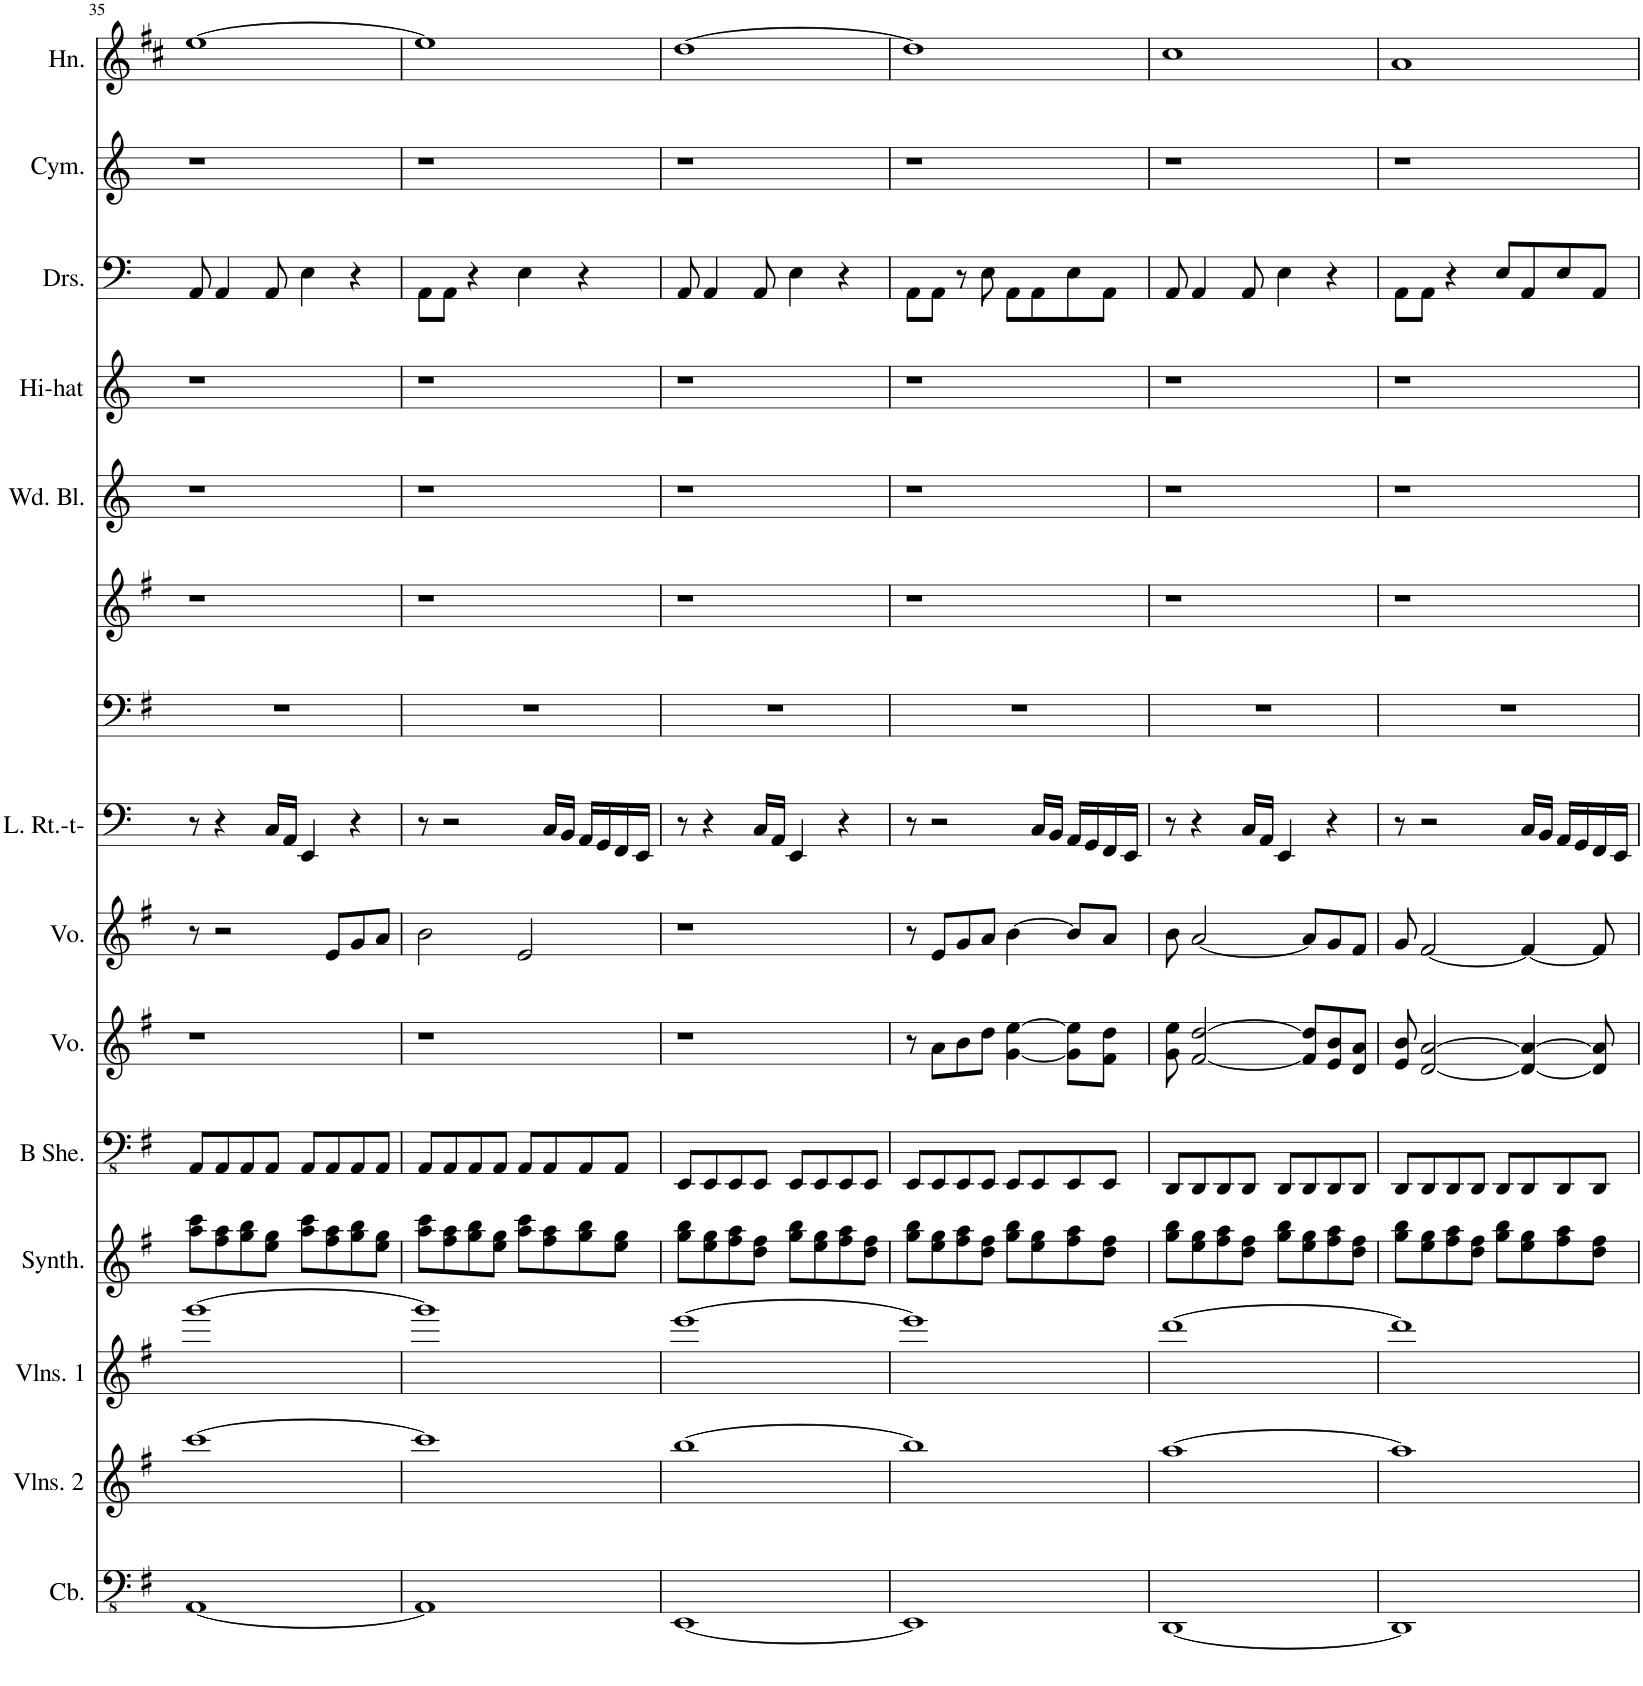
**kern	**kern	**kern	**kern	**kern	**kern	**kern	**kern	**kern	**kern	**kern	**kern	**kern	**kern	**kern
*part14	*part13	*part12	*part11	*part10	*part9	*part8	*part7	*part6	*part6	*part5	*part4	*part3	*part2	*part1
*staff15	*staff14	*staff13	*staff12	*staff11	*staff10	*staff9	*staff8	*staff7	*staff6	*staff5	*staff4	*staff3	*staff2	*staff1
*I"Double Bass	*I"Violins 2	*I"Violins 1	*I"Keyboard Synthesizer	*I"Bass Sheng	*I"Voice	*I"Voice	*I"Low Roto-toms	*I"Piano	*	*I"Wood Blocks	*I"Hi-hat	*I"Drumset	*I"Cymbal	*I"Horn
*	*I'Vlns. 2	*I'Vlns. 1	*I'Synth.	*I'B She.	*I'Vo.	*I'Vo.	*I'L. Rt.-t-	*I'Pno	*	*I'Wd. Bl.	*I'Hi-hat	*I'Drs.	*I'Cym.	*I'Hn.
!!LO:PB:g=z
*clefFv4	*clefG2	*clefG2	*clefG2	*clefFv4	*clefG2	*clefG2	*clefF4	*clefF4	*clefG2	*clefG2	*clefG2	*clefF4	*clefG2	*clefG2
*Trd7c12	*	*	*	*	*	*	*	*	*	*	*	*	*	*Trd4c7
*k[f#]	*k[f#]	*k[f#]	*k[f#]	*k[f#]	*k[f#]	*k[f#]	*k[]	*k[f#]	*k[f#]	*k[]	*k[]	*k[]	*k[]	*k[f#c#]
*M4/4	*M4/4	*M4/4	*M4/4	*M4/4	*M4/4	*M4/4	*M4/4	*M4/4	*M4/4	*M4/4	*M4/4	*M4/4	*M4/4	*M4/4
=35	=35	=35	=35	=35	=35	=35	=35	=35	=35	=35	=35	=35	=35	=35
[1AAA	[1ccc	[1ggg	8aa\ 8ccc\L	8AAA/L	1r	8r	8r	1r	1r	1r	1r	8RAA/	1r	[1ee
.	.	.	8ff#\ 8aa\	8AAA/	.	2r	4r	.	.	.	.	4RAA/	.	.
.	.	.	8gg\ 8bb\	8AAA/	.	.	.	.	.	.	.	.	.	.
.	.	.	8ee\ 8gg\J	8AAA/J	.	.	16C/LL	.	.	.	.	8RAA/	.	.
.	.	.	.	.	.	.	16AA/JJ	.	.	.	.	.	.	.
.	.	.	8aa\ 8ccc\L	8AAA/L	.	.	4EE/	.	.	.	.	4RE\	.	.
.	.	.	8ff#\ 8aa\	8AAA/	.	8e/L	.	.	.	.	.	.	.	.
.	.	.	8gg\ 8bb\	8AAA/	.	8g/	4r	.	.	.	.	4r	.	.
.	.	.	8ee\ 8gg\J	8AAA/J	.	8a/J	.	.	.	.	.	.	.	.
=36	=36	=36	=36	=36	=36	=36	=36	=36	=36	=36	=36	=36	=36	=36
1AAA]	1ccc]	1ggg]	8aa\ 8ccc\L	8AAA/L	1r	2b\	8r	1r	1r	1r	1r	8RAA\L	1r	1ee]
.	.	.	8ff#\ 8aa\	8AAA/	.	.	2r	.	.	.	.	8RAA\J	.	.
.	.	.	8gg\ 8bb\	8AAA/	.	.	.	.	.	.	.	4r	.	.
.	.	.	8ee\ 8gg\J	8AAA/J	.	.	.	.	.	.	.	.	.	.
.	.	.	8aa\ 8ccc\L	8AAA/L	.	2e/	.	.	.	.	.	4RE\	.	.
.	.	.	8ff#\ 8aa\	8AAA/	.	.	16C/LL	.	.	.	.	.	.	.
.	.	.	.	.	.	.	16BB/JJ	.	.	.	.	.	.	.
.	.	.	8gg\ 8bb\	8AAA/	.	.	16AA/LL	.	.	.	.	4r	.	.
.	.	.	.	.	.	.	16GG/	.	.	.	.	.	.	.
.	.	.	8ee\ 8gg\J	8AAA/J	.	.	16FF/	.	.	.	.	.	.	.
.	.	.	.	.	.	.	16EE/JJ	.	.	.	.	.	.	.
=37	=37	=37	=37	=37	=37	=37	=37	=37	=37	=37	=37	=37	=37	=37
[1EEE	[1bb	[1eee	8gg\ 8bb\L	8EEE/L	1r	1r	8r	1r	1r	1r	1r	8RAA/	1r	[1dd
.	.	.	8ee\ 8gg\	8EEE/	.	.	4r	.	.	.	.	4RAA/	.	.
.	.	.	8ff#\ 8aa\	8EEE/	.	.	.	.	.	.	.	.	.	.
.	.	.	8dd\ 8ff#\J	8EEE/J	.	.	16C/LL	.	.	.	.	8RAA/	.	.
.	.	.	.	.	.	.	16AA/JJ	.	.	.	.	.	.	.
.	.	.	8gg\ 8bb\L	8EEE/L	.	.	4EE/	.	.	.	.	4RE\	.	.
.	.	.	8ee\ 8gg\	8EEE/	.	.	.	.	.	.	.	.	.	.
.	.	.	8ff#\ 8aa\	8EEE/	.	.	4r	.	.	.	.	4r	.	.
.	.	.	8dd\ 8ff#\J	8EEE/J	.	.	.	.	.	.	.	.	.	.
=38	=38	=38	=38	=38	=38	=38	=38	=38	=38	=38	=38	=38	=38	=38
1EEE]	1bb]	1eee]	8gg\ 8bb\L	8EEE/L	8r	8r	8r	1r	1r	1r	1r	8RAA\L	1r	1dd]
.	.	.	8ee\ 8gg\	8EEE/	8a\L	8e/L	2r	.	.	.	.	8RAA\J	.	.
.	.	.	8ff#\ 8aa\	8EEE/	8b\	8g/	.	.	.	.	.	8r	.	.
.	.	.	8dd\ 8ff#\J	8EEE/J	8dd\J	8a/J	.	.	.	.	.	8RE\	.	.
.	.	.	8gg\ 8bb\L	8EEE/L	[4g\ [4ee\	[4b\	.	.	.	.	.	8RAA\L	.	.
.	.	.	8ee\ 8gg\	8EEE/	.	.	16C/LL	.	.	.	.	8RAA\	.	.
.	.	.	.	.	.	.	16BB/JJ	.	.	.	.	.	.	.
.	.	.	8ff#\ 8aa\	8EEE/	8g\] 8ee\]L	8b/L]	16AA/LL	.	.	.	.	8RE\	.	.
.	.	.	.	.	.	.	16GG/	.	.	.	.	.	.	.
.	.	.	8dd\ 8ff#\J	8EEE/J	8f#\ 8dd\J	8a/J	16FF/	.	.	.	.	8RAA\J	.	.
.	.	.	.	.	.	.	16EE/JJ	.	.	.	.	.	.	.
=39	=39	=39	=39	=39	=39	=39	=39	=39	=39	=39	=39	=39	=39	=39
[1DDD	[1aa	[1ddd	8gg\ 8bb\L	8DDD/L	8g\ 8ee\	8b\	8r	1r	1r	1r	1r	8RAA/	1r	1cc#
.	.	.	8ee\ 8gg\	8DDD/	[2f#/ [2dd/	[2a/	4r	.	.	.	.	4RAA/	.	.
.	.	.	8ff#\ 8aa\	8DDD/	.	.	.	.	.	.	.	.	.	.
.	.	.	8dd\ 8ff#\J	8DDD/J	.	.	16C/LL	.	.	.	.	8RAA/	.	.
.	.	.	.	.	.	.	16AA/JJ	.	.	.	.	.	.	.
.	.	.	8gg\ 8bb\L	8DDD/L	.	.	4EE/	.	.	.	.	4RE\	.	.
.	.	.	8ee\ 8gg\	8DDD/	8f#/] 8dd/]L	8a/L]	.	.	.	.	.	.	.	.
.	.	.	8ff#\ 8aa\	8DDD/	8e/ 8b/	8g/	4r	.	.	.	.	4r	.	.
.	.	.	8dd\ 8ff#\J	8DDD/J	8d/ 8a/J	8f#/J	.	.	.	.	.	.	.	.
=40	=40	=40	=40	=40	=40	=40	=40	=40	=40	=40	=40	=40	=40	=40
1DDD]	1aa]	1ddd]	8gg\ 8bb\L	8DDD/L	8e/ 8b/	8g/	8r	1r	1r	1r	1r	8RAA\L	1r	1a
.	.	.	8ee\ 8gg\	8DDD/	[2d/ [2a/	[2f#/	2r	.	.	.	.	8RAA\J	.	.
.	.	.	8ff#\ 8aa\	8DDD/	.	.	.	.	.	.	.	4r	.	.
.	.	.	8dd\ 8ff#\J	8DDD/J	.	.	.	.	.	.	.	.	.	.
.	.	.	8gg\ 8bb\L	8DDD/L	.	.	.	.	.	.	.	8RE/L	.	.
.	.	.	8ee\ 8gg\	8DDD/	4d/_ 4a/_	4f#/_	16C/LL	.	.	.	.	8RAA/	.	.
.	.	.	.	.	.	.	16BB/JJ	.	.	.	.	.	.	.
.	.	.	8ff#\ 8aa\	8DDD/	.	.	16AA/LL	.	.	.	.	8RE/	.	.
.	.	.	.	.	.	.	16GG/	.	.	.	.	.	.	.
.	.	.	8dd\ 8ff#\J	8DDD/J	8d/] 8a/]	8f#/]	16FF/	.	.	.	.	8RAA/J	.	.
.	.	.	.	.	.	.	16EE/JJ	.	.	.	.	.	.	.
=	=	=	=	=	=	=	=	=	=	=	=	=	=	=
*-	*-	*-	*-	*-	*-	*-	*-	*-	*-	*-	*-	*-	*-	*-
